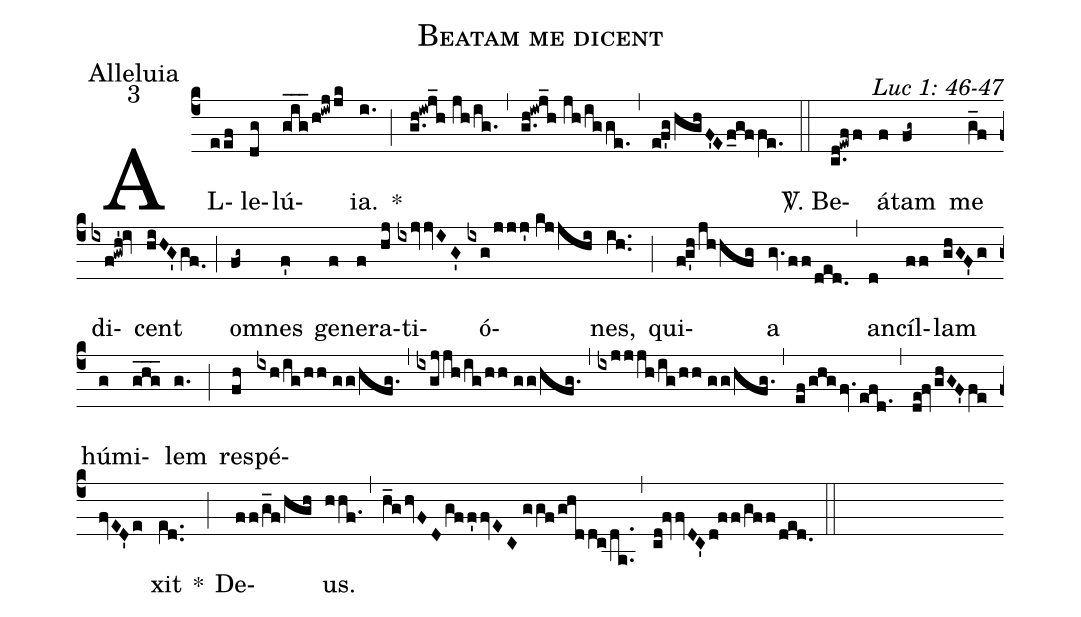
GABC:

name: Beatam me dicent;
office-part: Alleluia;
mode: 3;
commentary: Luc 1: 46-47;
%%
(c4) AL(eef)le(dg)lú(g_i_g_/h!iwjjk)ia.(i.) *(;) (g.h!iwj_h//jh/ig.) (,) (g.h!iwj_h//jh/igge.) (,) (ef'ghghF'Ef_gffe.) (::)
<sp>V/</sp>. Be(c.d!ewff)á(f)tam(fg~) me(g_f) di(ixf!gwh'!iv)cent(hiHG'gf.0) (;) om(fg~)nes(f') ge(f)ne(f)ra(hj)ti(ixjvvIG')ó(ixg/jjj'//kjjhi)nes,(ih..) (;) qui(fg'hjhhfg)a(gv.ff/ded.) (,) an(d)cíl(ff)lam(ghGF'g) hú(g)mi(ghg___)lem(g.) (;) re(fh)spé(ixh/ig/hh//gg/hfg.)(,)(ixgjjh/ig/hh//gg/hfg.)(,)(ixjjjh/ig/hh//gg/hfg.)(,)(ef/ghgfv.efd.1)(,)(de!fvghGF'fefvED'e)xit(e[ll:1]d..) *(;)
De(ff/g_f/hgh)us.(hhf.) (,) (h_ghvFDgff'fvEC//ggf/ghddc/da..) (,) (cd!fvvDC'd!ff/gff/ded.) (::)
